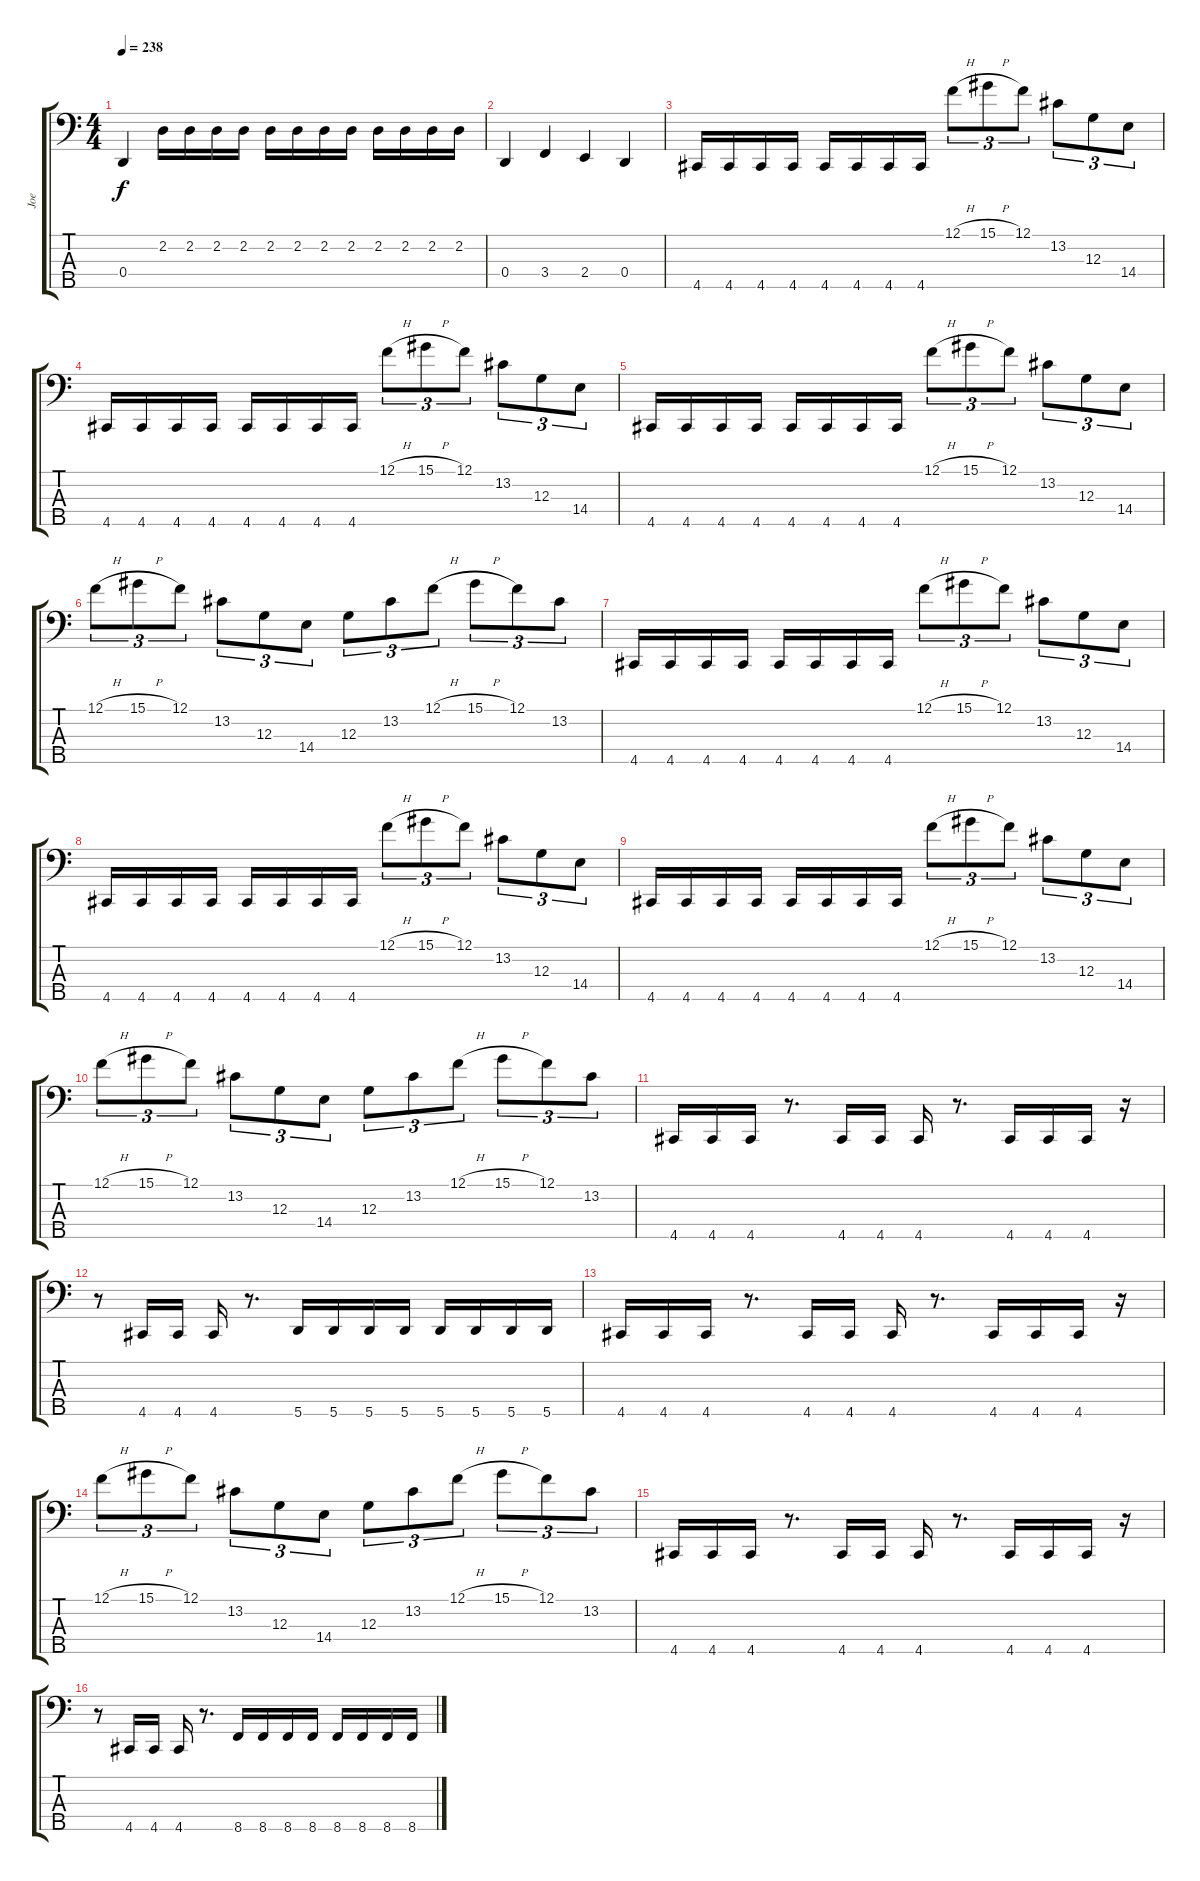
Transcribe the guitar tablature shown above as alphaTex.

\track ("Joe" "Joe") {instrument electricbasspick}
\staff {score tabs}
\tuning (F2 C2 G1 D1 A0) {hide}
\ts (4 4)
\tempo 238
\clef f4
\ks c
0.4.4{dy f} 2.2.16 2.2.16 2.2.16 2.2.16 2.2.16 2.2.16 2.2.16 2.2.16 2.2.16 2.2.16 2.2.16 2.2.16 |
0.4.4 3.4.4 2.4.4 0.4.4 |
4.5.16 4.5.16 4.5.16 4.5.16 4.5.16 4.5.16 4.5.16 4.5.16 12.1{h}.8{tu (3 2)} 15.1{h}.8{tu (3 2)} 12.1.8{tu (3 2)} 13.2.8{tu (3 2)} 12.3.8{tu (3 2)} 14.4.8{tu (3 2)} |
4.5.16 4.5.16 4.5.16 4.5.16 4.5.16 4.5.16 4.5.16 4.5.16 12.1{h}.8{tu (3 2)} 15.1{h}.8{tu (3 2)} 12.1.8{tu (3 2)} 13.2.8{tu (3 2)} 12.3.8{tu (3 2)} 14.4.8{tu (3 2)} |
4.5.16 4.5.16 4.5.16 4.5.16 4.5.16 4.5.16 4.5.16 4.5.16 12.1{h}.8{tu (3 2)} 15.1{h}.8{tu (3 2)} 12.1.8{tu (3 2)} 13.2.8{tu (3 2)} 12.3.8{tu (3 2)} 14.4.8{tu (3 2)} |
12.1{h}.8{tu (3 2)} 15.1{h}.8{tu (3 2)} 12.1.8{tu (3 2)} 13.2.8{tu (3 2)} 12.3.8{tu (3 2)} 14.4.8{tu (3 2)} 12.3.8{tu (3 2)} 13.2.8{tu (3 2)} 12.1{h}.8{tu (3 2)} 15.1{h}.8{tu (3 2)} 12.1.8{tu (3 2)} 13.2.8{tu (3 2)} |
4.5.16 4.5.16 4.5.16 4.5.16 4.5.16 4.5.16 4.5.16 4.5.16 12.1{h}.8{tu (3 2)} 15.1{h}.8{tu (3 2)} 12.1.8{tu (3 2)} 13.2.8{tu (3 2)} 12.3.8{tu (3 2)} 14.4.8{tu (3 2)} |
4.5.16 4.5.16 4.5.16 4.5.16 4.5.16 4.5.16 4.5.16 4.5.16 12.1{h}.8{tu (3 2)} 15.1{h}.8{tu (3 2)} 12.1.8{tu (3 2)} 13.2.8{tu (3 2)} 12.3.8{tu (3 2)} 14.4.8{tu (3 2)} |
4.5.16 4.5.16 4.5.16 4.5.16 4.5.16 4.5.16 4.5.16 4.5.16 12.1{h}.8{tu (3 2)} 15.1{h}.8{tu (3 2)} 12.1.8{tu (3 2)} 13.2.8{tu (3 2)} 12.3.8{tu (3 2)} 14.4.8{tu (3 2)} |
12.1{h}.8{tu (3 2)} 15.1{h}.8{tu (3 2)} 12.1.8{tu (3 2)} 13.2.8{tu (3 2)} 12.3.8{tu (3 2)} 14.4.8{tu (3 2)} 12.3.8{tu (3 2)} 13.2.8{tu (3 2)} 12.1{h}.8{tu (3 2)} 15.1{h}.8{tu (3 2)} 12.1.8{tu (3 2)} 13.2.8{tu (3 2)} |
4.5.16 4.5.16 4.5.16 r.8{d} 4.5.16 4.5.16 4.5.16 r.8{d} 4.5.16 4.5.16 4.5.16 r.16 |
r.8 4.5.16 4.5.16 4.5.16 r.8{d} 5.5.16 5.5.16 5.5.16 5.5.16 5.5.16 5.5.16 5.5.16 5.5.16 |
4.5.16 4.5.16 4.5.16 r.8{d} 4.5.16 4.5.16 4.5.16 r.8{d} 4.5.16 4.5.16 4.5.16 r.16 |
12.1{h}.8{tu (3 2)} 15.1{h}.8{tu (3 2)} 12.1.8{tu (3 2)} 13.2.8{tu (3 2)} 12.3.8{tu (3 2)} 14.4.8{tu (3 2)} 12.3.8{tu (3 2)} 13.2.8{tu (3 2)} 12.1{h}.8{tu (3 2)} 15.1{h}.8{tu (3 2)} 12.1.8{tu (3 2)} 13.2.8{tu (3 2)} |
4.5.16 4.5.16 4.5.16 r.8{d} 4.5.16 4.5.16 4.5.16 r.8{d} 4.5.16 4.5.16 4.5.16 r.16 |
r.8 4.5.16 4.5.16 4.5.16 r.8{d} 8.5.16 8.5.16 8.5.16 8.5.16 8.5.16 8.5.16 8.5.16 8.5.16
